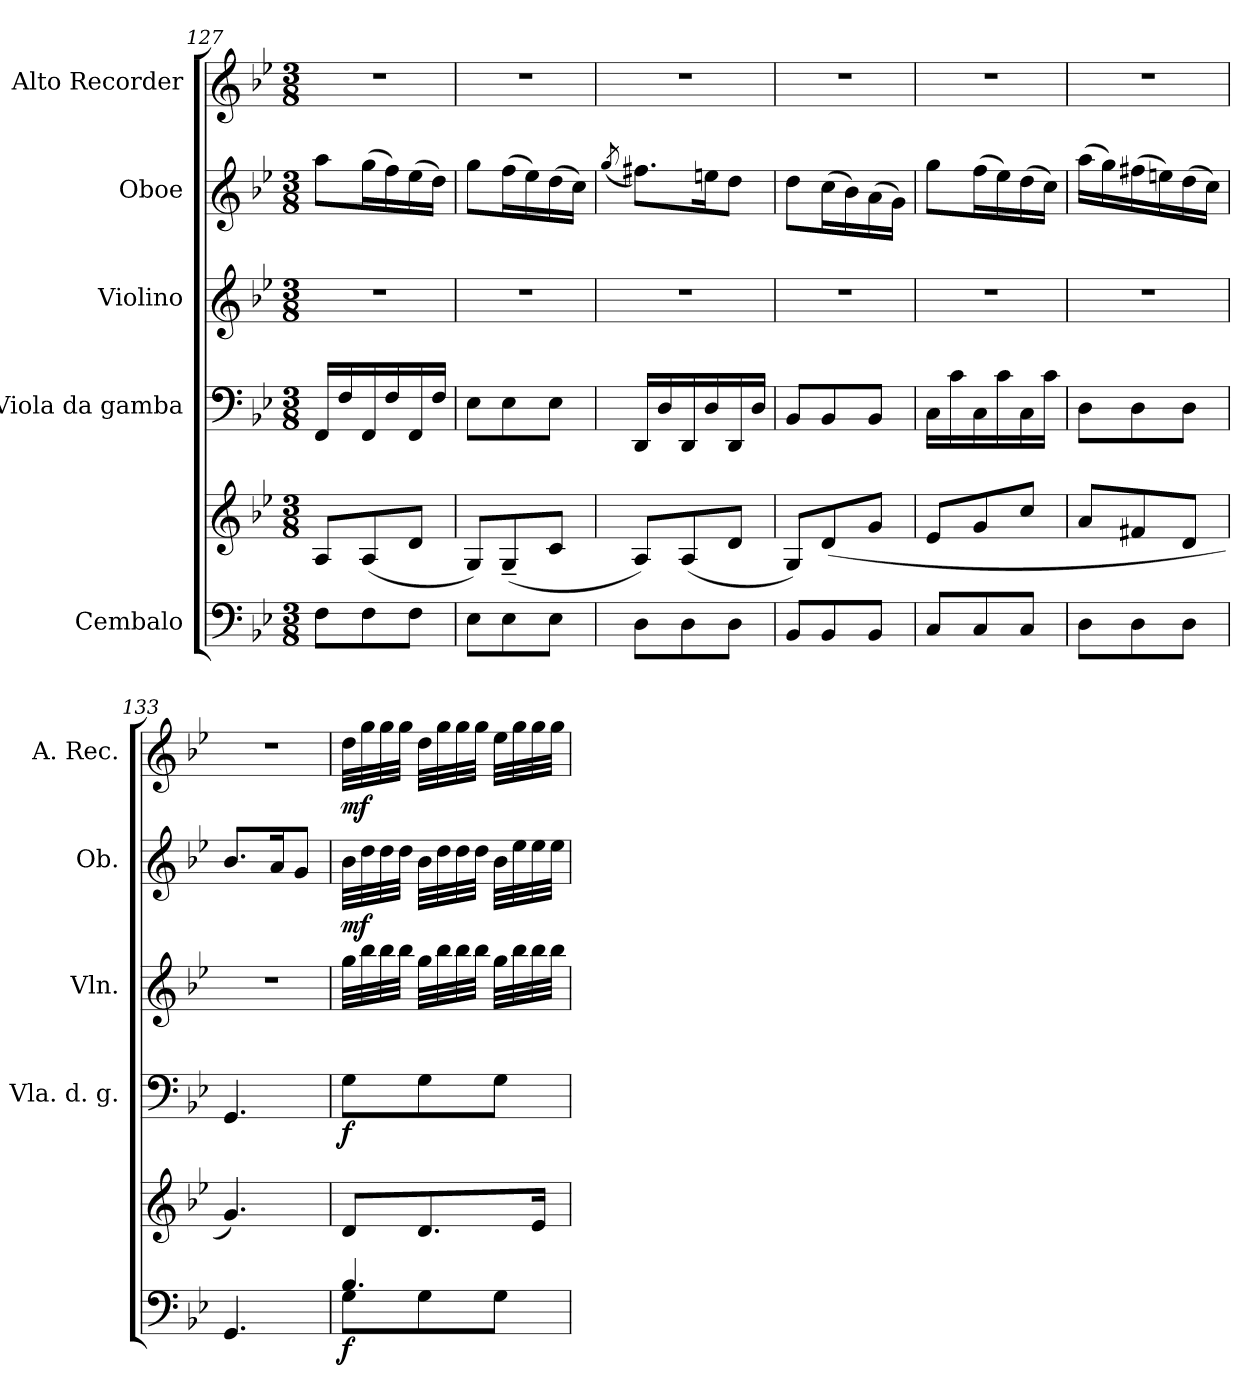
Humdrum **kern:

**kern	**kern	**dynam	**kern	**dynam	**kern	**kern	**dynam	**kern	**dynam
*part5	*part5	*part5	*part4	*part4	*part3	*part2	*part2	*part1	*part1
*staff6	*staff5	*staff5/6	*staff4	*staff4	*staff3	*staff2	*staff2	*staff1	*staff1
*I"Cembalo	*	*	*I"Viola da gamba	*	*I"Violino	*I"Oboe	*	*I"Alto Recorder	*
*	*	*	*I'Vla. d. g.	*	*I'Vln.	*I'Ob.	*	*I'A. Rec.	*
*clefF4	*clefG2	*	*clefF4	*	*clefG2	*clefG2	*	*clefG2	*
*k[b-e-]	*k[b-e-]	*	*k[b-e-]	*	*k[b-e-]	*k[b-e-]	*	*k[b-e-]	*
*M3/8	*M3/8	*	*M3/8	*	*M3/8	*M3/8	*	*M3/8	*
=127	=127	=127	=127	=127	=127	=127	=127	=127	=127
8F\L	8A/L	.	16FF/LL	.	4.r	8aa\L	.	4.r	.
.	.	.	16F/	.	.	.	.	.	.
8F\	(8A/	.	16FF/	.	.	(16gg\L	.	.	.
.	.	.	16F/	.	.	16ff\)	.	.	.
8F\J	8d/J	.	16FF/	.	.	(16ee-\	.	.	.
.	.	.	16F/JJ	.	.	16dd\JJ)	.	.	.
=128	=128	=128	=128	=128	=128	=128	=128	=128	=128
8E-\L	8G/L)	.	8E-\L	.	4.r	8gg\L	.	4.r	.
8E-\	(8G~/	.	8E-\	.	.	(16ff\L	.	.	.
.	.	.	.	.	.	16ee-\)	.	.	.
8E-\J	8c/J	.	8E-\J	.	.	(16dd\	.	.	.
.	.	.	.	.	.	16cc\JJ)	.	.	.
=129	=129	=129	=129	=129	=129	=129	=129	=129	=129
.	.	.	.	.	.	(8qgg/	.	.	.
8D\L	8A/L)	.	16DD/LL	.	4.r	8.ff#X\L)	.	4.r	.
.	.	.	16D/	.	.	.	.	.	.
8D\	(8A/	.	16DD/	.	.	.	.	.	.
.	.	.	16D/	.	.	16een\K	.	.	.
8D\J	8d/J	.	16DD/	.	.	8dd\J	.	.	.
.	.	.	16D/JJ	.	.	.	.	.	.
=130	=130	=130	=130	=130	=130	=130	=130	=130	=130
8BB-/L	8G/L)	.	8BB-/L	.	4.r	8dd\L	.	4.r	.
8BB-/	(8d/	.	8BB-/	.	.	(16cc\L	.	.	.
.	.	.	.	.	.	16b-\)	.	.	.
8BB-/J	8g/J	.	8BB-/J	.	.	(16a\	.	.	.
.	.	.	.	.	.	16g\JJ)	.	.	.
=131	=131	=131	=131	=131	=131	=131	=131	=131	=131
8C/L	8e-/L	.	16C\LL	.	4.r	8gg\L	.	4.r	.
.	.	.	16c\	.	.	.	.	.	.
8C/	8g/	.	16C\	.	.	(16ff\L	.	.	.
.	.	.	16c\	.	.	16ee-\)	.	.	.
8C/J	8cc/J	.	16C\	.	.	(16dd\	.	.	.
.	.	.	16c\JJ	.	.	16cc\JJ)	.	.	.
!!LO:PB:g=z
=132	=132	=132	=132	=132	=132	=132	=132	=132	=132
8D\L	8a/L	.	8D\L	.	4.r	(16aa\LL	.	4.r	.
.	.	.	.	.	.	16gg\)	.	.	.
8D\	8f#X/	.	8D\	.	.	(16ff#X\	.	.	.
.	.	.	.	.	.	16een\)	.	.	.
8D\J	8d/J	.	8D\J	.	.	(16dd\	.	.	.
.	.	.	.	.	.	16cc\JJ)	.	.	.
=133	=133	=133	=133	=133	=133	=133	=133	=133	=133
4.GG/	4.g/)	.	4.GG/	.	4.r	8.b-/L	.	4.r	.
.	.	.	.	.	.	16a/K	.	.	.
.	.	.	.	.	.	8g/J	.	.	.
=134	=134	=134	=134	=134	=134	=134	=134	=134	=134
*^	*	*	*	*	*	*	*	*	*
!	!	!	!LO:DY:b=2	!	!LO:DY:b	!	!	!LO:DY:b	!	!LO:DY:b
4.B-/	8G\L	8d/L	f	8G\L	f	32gg\LLL	32b-\LLL	mf	32dd\LLL	mf
.	.	.	.	.	.	32bb-\	32dd\	.	32gg\	.
.	.	.	.	.	.	32bb-\	32dd\	.	32gg\	.
.	.	.	.	.	.	32bb-\JJJ	32dd\JJJ	.	32gg\JJJ	.
.	8G\	8.d/	.	8G\	.	32gg\LLL	32b-\LLL	.	32dd\LLL	.
.	.	.	.	.	.	32bb-\	32dd\	.	32gg\	.
.	.	.	.	.	.	32bb-\	32dd\	.	32gg\	.
.	.	.	.	.	.	32bb-\JJJ	32dd\JJJ	.	32gg\JJJ	.
.	8G\J	.	.	8G\J	.	32gg\LLL	32b-\LLL	.	32ee-\LLL	.
.	.	.	.	.	.	32bb-\	32ee-\	.	32gg\	.
.	.	16e-/Jk	.	.	.	32bb-\	32ee-\	.	32gg\	.
.	.	.	.	.	.	32bb-\JJJ	32ee-\JJJ	.	32gg\JJJ	.
*v	*v	*	*	*	*	*	*	*	*	*
=	=	=	=	=	=	=	=	=	=
*-	*-	*-	*-	*-	*-	*-	*-	*-	*-
